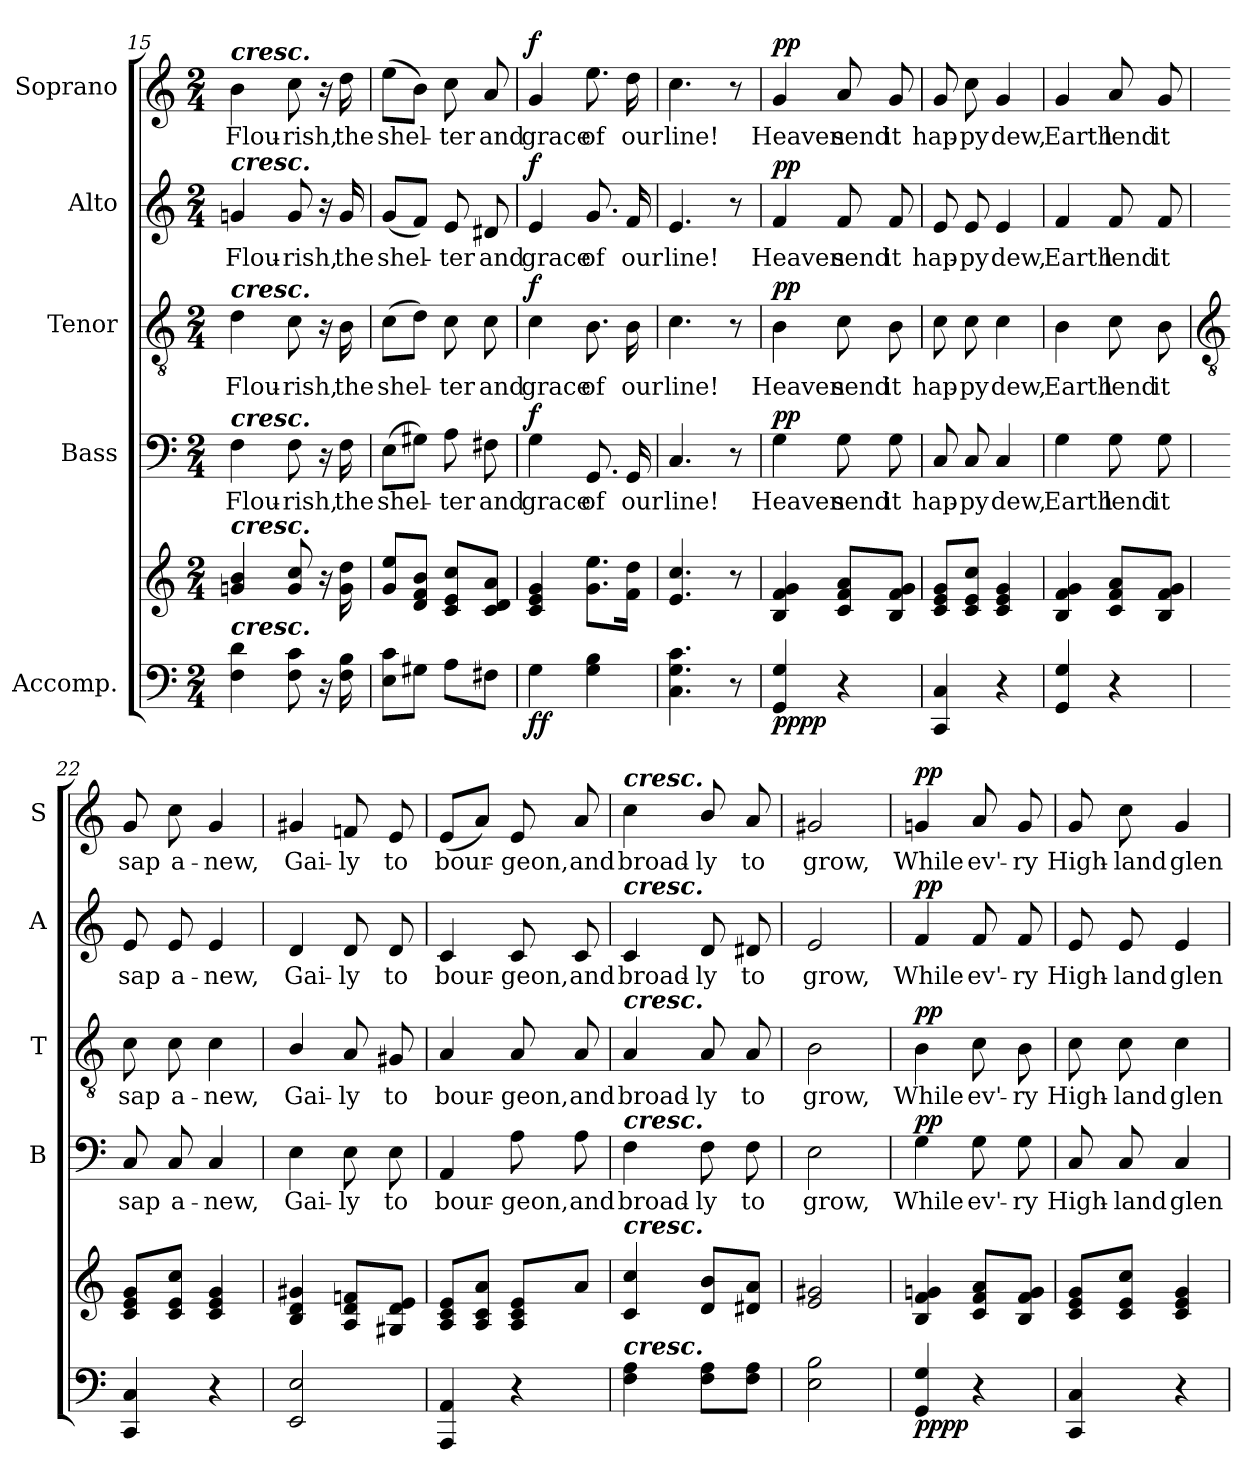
**kern	**kern	**dynam	**kern	**text	**dynam	**kern	**text	**dynam	**kern	**text	**dynam	**kern	**text	**dynam
*part5	*part5	*part5	*part4	*part4	*part4	*part3	*part3	*part3	*part2	*part2	*part2	*part1	*part1	*part1
*staff6	*staff5	*staff5/6	*staff4	*staff4	*staff4	*staff3	*staff3	*staff3	*staff2	*staff2	*staff2	*staff1	*staff1	*staff1
*I"Accomp.	*	*	*I"Bass	*	*	*I"Tenor	*	*	*I"Alto	*	*	*I"Soprano	*	*
*	*	*	*I'B	*	*	*I'T	*	*	*I'A	*	*	*I'S	*	*
!!LO:LB:g=z
*clefF4	*clefG2	*	*clefF4	*	*	*clefGv2	*	*	*clefG2	*	*	*clefG2	*	*
*k[]	*k[]	*	*k[]	*	*	*k[]	*	*	*k[]	*	*	*k[]	*	*
*C:	*C:	*	*C:	*	*	*C:	*	*	*C:	*	*	*C:	*	*
*M2/4	*M2/4	*	*M2/4	*	*	*M2/4	*	*	*M2/4	*	*	*M2/4	*	*
=15	=15	=15	=15	=15	=15	=15	=15	=15	=15	=15	=15	=15	=15	=15
!	!	!	!	!	!	!	!	!	!	!	!	!LO:TX:a:Bi:t=cresc.	!	!
!	!	!	!	!	!	!	!	!	!LO:TX:a:Bi:t=cresc.	!	!	!	!	!
!	!	!	!	!	!	!LO:TX:a:Bi:t=cresc.	!	!	!	!	!	!	!	!
!	!	!	!LO:TX:a:Bi:t=cresc.	!	!	!	!	!	!	!	!	!	!	!
!	!LO:TX:a:Bi:t=cresc.	!	!	!	!	!	!	!	!	!	!	!	!	!
!LO:TX:a:Bi:t=cresc.	!	!	!	!	!	!	!	!	!	!	!	!	!	!
!	!	!	!	!LO:LY:b	!	!	!LO:LY:b	!	!	!LO:LY:b	!	!	!LO:LY:b	!
4F 4d	4gn 4b	.	4F	Flou-	.	4d	Flou-	.	4gn	Flou-	.	4b	Flou-	.
!	!	!	!	!LO:LY:b	!	!	!LO:LY:b	!	!	!LO:LY:b	!	!	!LO:LY:b	!
8F 8c	8g 8cc	.	8F	-rish,	.	8c	-rish,	.	8g	-rish,	.	8cc	-rish,	.
16r	16r	.	16r	.	.	16r	.	.	16r	.	.	16r	.	.
!	!	!	!	!LO:LY:b	!	!	!LO:LY:b	!	!	!LO:LY:b	!	!	!LO:LY:b	!
16F 16B	16g 16dd	.	16F	the	.	16B	the	.	16g	the	.	16dd	the	.
=16	=16	=16	=16	=16	=16	=16	=16	=16	=16	=16	=16	=16	=16	=16
!	!	!	!	!LO:LY:b	!	!	!LO:LY:b	!	!	!LO:LY:b	!	!	!LO:LY:b	!
8E 8cL	8g 8eeL	.	(>8EL	shel-	.	(>8cL	shel-	.	(<8gL	shel-	.	(>8eeL	shel-	.
8G#XJ	8d 8f 8bJ	.	8G#XJ)	.	.	8dJ)	.	.	8fJ)	.	.	8bJ)	.	.
!	!	!	!	!LO:LY:b	!	!	!LO:LY:b	!	!	!LO:LY:b	!	!	!LO:LY:b	!
8AL	8c 8e 8ccL	.	8A	ter	.	8c	ter	.	8e	ter	.	8cc	ter	.
!	!	!	!	!LO:LY:b	!	!	!LO:LY:b	!	!	!LO:LY:b	!	!	!LO:LY:b	!
8F#XJ	8c 8d 8aJ	.	8F#X	and	.	8c	and	.	8d#X	and	.	8a	and	.
=17	=17	=17	=17	=17	=17	=17	=17	=17	=17	=17	=17	=17	=17	=17
!	!	!LO:DY:b=2	!	!LO:LY:b	!	!	!LO:LY:b	!	!	!LO:LY:b	!	!	!LO:LY:b	!
!	!	!LO:DY:n=1:b	!	!	!LO:DY:b	!	!	!LO:DY:b	!	!	!LO:DY:b	!	!	!LO:DY:b
4G	4c 4e 4g	f f	4G	grace	f	4c	grace	f	4e	grace	f	4g	grace	f
!	!	!	!	!LO:LY:b	!	!	!LO:LY:b	!	!	!LO:LY:b	!	!	!LO:LY:b	!
4G 4B	8.g 8.eeL	.	8.GG	of	.	8.B	of	.	8.g	of	.	8.ee	of	.
!	!	!	!	!LO:LY:b	!	!	!LO:LY:b	!	!	!LO:LY:b	!	!	!LO:LY:b	!
.	16f 16ddJ	.	16GG	our	.	16B	our	.	16f	our	.	16dd	our	.
=18	=18	=18	=18	=18	=18	=18	=18	=18	=18	=18	=18	=18	=18	=18
!	!	!	!	!LO:LY:b	!	!	!LO:LY:b	!	!	!LO:LY:b	!	!	!LO:LY:b	!
4.C 4.G 4.c	4.e 4.cc	.	4.C	line!	.	4.c	line!	.	4.e	line!	.	4.cc	line!	.
8r	8r	.	8r	.	.	8r	.	.	8r	.	.	8r	.	.
=19	=19	=19	=19	=19	=19	=19	=19	=19	=19	=19	=19	=19	=19	=19
!	!	!LO:DY:b=2	!	!LO:LY:b	!	!	!LO:LY:b	!	!	!LO:LY:b	!	!	!LO:LY:b	!
!	!	!LO:DY:n=1:b	!	!	!LO:DY:b	!	!	!LO:DY:b	!	!	!LO:DY:b	!	!	!LO:DY:b
4GG 4G	4B 4f 4g	pp pp	4G	Heaven	pp	4B	Heaven	pp	4f	Heaven	pp	4g	Heaven	pp
!	!	!	!	!LO:LY:b	!	!	!LO:LY:b	!	!	!LO:LY:b	!	!	!LO:LY:b	!
4r	8c 8f 8aL	.	8G	send	.	8c	send	.	8f	send	.	8a	send	.
!	!	!	!	!LO:LY:b	!	!	!LO:LY:b	!	!	!LO:LY:b	!	!	!LO:LY:b	!
.	8B 8f 8gJ	.	8G	it	.	8B	it	.	8f	it	.	8g	it	.
=20	=20	=20	=20	=20	=20	=20	=20	=20	=20	=20	=20	=20	=20	=20
!	!	!	!	!LO:LY:b	!	!	!LO:LY:b	!	!	!LO:LY:b	!	!	!LO:LY:b	!
4CC 4C	8c 8e 8gL	.	8C	hap-	.	8c	hap-	.	8e	hap-	.	8g	hap-	.
!	!	!	!	!LO:LY:b	!	!	!LO:LY:b	!	!	!LO:LY:b	!	!	!LO:LY:b	!
.	8c 8e 8ccJ	.	8C	-py	.	8c	-py	.	8e	-py	.	8cc	-py	.
!	!	!	!	!LO:LY:b	!	!	!LO:LY:b	!	!	!LO:LY:b	!	!	!LO:LY:b	!
4r	4c 4e 4g	.	4C	dew,	.	4c	dew,	.	4e	dew,	.	4g	dew,	.
=21	=21	=21	=21	=21	=21	=21	=21	=21	=21	=21	=21	=21	=21	=21
!	!	!	!	!LO:LY:b	!	!	!LO:LY:b	!	!	!LO:LY:b	!	!	!LO:LY:b	!
4GG 4G	4B 4f 4g	.	4G	Earth	.	4B	Earth	.	4f	Earth	.	4g	Earth	.
!	!	!	!	!LO:LY:b	!	!	!LO:LY:b	!	!	!LO:LY:b	!	!	!LO:LY:b	!
4r	8c 8f 8aL	.	8G	lend	.	8c	lend	.	8f	lend	.	8a	lend	.
!	!	!	!	!LO:LY:b	!	!	!LO:LY:b	!	!	!LO:LY:b	!	!	!LO:LY:b	!
.	8B 8f 8gJ	.	8G	it	.	8B	it	.	8f	it	.	8g	it	.
!!LO:LB:g=z
=22	=22	=22	=22	=22	=22	=22	=22	=22	=22	=22	=22	=22	=22	=22
*	*	*	*	*	*	*clefGv2	*	*	*	*	*	*	*	*
!	!	!	!	!LO:LY:b	!	!	!LO:LY:b	!	!	!LO:LY:b	!	!	!LO:LY:b	!
4CC 4C	8c 8e 8gL	.	8C	sap	.	8c	sap	.	8e	sap	.	8g	sap	.
!	!	!	!	!LO:LY:b	!	!	!LO:LY:b	!	!	!LO:LY:b	!	!	!LO:LY:b	!
.	8c 8e 8ccJ	.	8C	a-	.	8c	a-	.	8e	a-	.	8cc	a-	.
!	!	!	!	!LO:LY:b	!	!	!LO:LY:b	!	!	!LO:LY:b	!	!	!LO:LY:b	!
4r	4c 4e 4g	.	4C	-new,	.	4c	-new,	.	4e	-new,	.	4g	-new,	.
=23	=23	=23	=23	=23	=23	=23	=23	=23	=23	=23	=23	=23	=23	=23
!	!	!	!	!LO:LY:b	!	!	!LO:LY:b	!	!	!LO:LY:b	!	!	!LO:LY:b	!
2EE 2E	4B 4d 4g#X	.	4E	Gai-	.	4B/	Gai-	.	4d	Gai-	.	4g#X	Gai-	.
!	!	!	!	!LO:LY:b	!	!	!LO:LY:b	!	!	!LO:LY:b	!	!	!LO:LY:b	!
.	8A 8d 8fnL	.	8E	-ly	.	8A	-ly	.	8d	-ly	.	8fn	-ly	.
!	!	!	!	!LO:LY:b	!	!	!LO:LY:b	!	!	!LO:LY:b	!	!	!LO:LY:b	!
.	8G#X 8d 8eJ	.	8E	to	.	8G#X	to	.	8d	to	.	8e	to	.
=24	=24	=24	=24	=24	=24	=24	=24	=24	=24	=24	=24	=24	=24	=24
!	!	!	!	!LO:LY:b	!	!	!LO:LY:b	!	!	!LO:LY:b	!	!	!LO:LY:b	!
4AAA 4AA	8A 8c 8eL	.	4AA	bour-	.	4A	bour-	.	4c	bour-	.	(<8eL	bour-	.
.	8A 8c 8aJ	.	.	.	.	.	.	.	.	.	.	8aJ)	.	.
!	!	!	!	!LO:LY:b	!	!	!LO:LY:b	!	!	!LO:LY:b	!	!	!LO:LY:b	!
4r	8A 8c 8eL	.	8A	-geon,	.	8A	-geon,	.	8c	-geon,	.	8e	geon,	.
!	!	!	!	!LO:LY:b	!	!	!LO:LY:b	!	!	!LO:LY:b	!	!	!LO:LY:b	!
.	8aJ	.	8A	and	.	8A	and	.	8c	and	.	8a	and	.
=25	=25	=25	=25	=25	=25	=25	=25	=25	=25	=25	=25	=25	=25	=25
!	!	!	!	!	!	!	!	!	!	!	!	!LO:TX:a:Bi:t=cresc.	!	!
!	!	!	!	!	!	!	!	!	!LO:TX:a:Bi:t=cresc.	!	!	!	!	!
!	!	!	!	!	!	!LO:TX:a:Bi:t=cresc.	!	!	!	!	!	!	!	!
!	!	!	!LO:TX:a:Bi:t=cresc.	!	!	!	!	!	!	!	!	!	!	!
!	!LO:TX:a:Bi:t=cresc.	!	!	!	!	!	!	!	!	!	!	!	!	!
!LO:TX:a:Bi:t=cresc.	!	!	!	!	!	!	!	!	!	!	!	!	!	!
!	!	!	!	!LO:LY:b	!	!	!LO:LY:b	!	!	!LO:LY:b	!	!	!LO:LY:b	!
4F 4A	4c 4cc	.	4F	broad-	.	4A	broad-	.	4c	broad-	.	4cc	broad-	.
!	!	!	!	!LO:LY:b	!	!	!LO:LY:b	!	!	!LO:LY:b	!	!	!LO:LY:b	!
8F 8AL	8d 8bL	.	8F	-ly	.	8A	-ly	.	8d	-ly	.	8b/	-ly	.
!	!	!	!	!LO:LY:b	!	!	!LO:LY:b	!	!	!LO:LY:b	!	!	!LO:LY:b	!
8F 8AJ	8d#X 8aJ	.	8F	to	.	8A	to	.	8d#X	to	.	8a	to	.
=26	=26	=26	=26	=26	=26	=26	=26	=26	=26	=26	=26	=26	=26	=26
!	!	!	!	!LO:LY:b	!	!	!LO:LY:b	!	!	!LO:LY:b	!	!	!LO:LY:b	!
2E 2B	2e 2g#X	.	2E	grow,	.	2B	grow,	.	2e	grow,	.	2g#X	grow,	.
=27	=27	=27	=27	=27	=27	=27	=27	=27	=27	=27	=27	=27	=27	=27
!	!	!LO:DY:b=2	!	!LO:LY:b	!	!	!LO:LY:b	!	!	!LO:LY:b	!	!	!LO:LY:b	!
!	!	!LO:DY:n=1:b	!	!	!LO:DY:b	!	!	!LO:DY:b	!	!	!LO:DY:b	!	!	!LO:DY:b
4GG 4G	4B 4f 4gn	pp pp	4G	While	pp	4B	While	pp	4f	While	pp	4gn	While	pp
!	!	!	!	!LO:LY:b	!	!	!LO:LY:b	!	!	!LO:LY:b	!	!	!LO:LY:b	!
4r	8c 8f 8aL	.	8G	ev'-	.	8c	ev'-	.	8f	ev'-	.	8a	ev'-	.
!	!	!	!	!LO:LY:b	!	!	!LO:LY:b	!	!	!LO:LY:b	!	!	!LO:LY:b	!
.	8B 8f 8gJ	.	8G	-ry	.	8B	-ry	.	8f	-ry	.	8g	-ry	.
=28	=28	=28	=28	=28	=28	=28	=28	=28	=28	=28	=28	=28	=28	=28
!	!	!	!	!LO:LY:b	!	!	!LO:LY:b	!	!	!LO:LY:b	!	!	!LO:LY:b	!
4CC 4C	8c 8e 8gL	.	8C	High-	.	8c	High-	.	8e	High-	.	8g	High-	.
!	!	!	!	!LO:LY:b	!	!	!LO:LY:b	!	!	!LO:LY:b	!	!	!LO:LY:b	!
.	8c 8e 8ccJ	.	8C	-land	.	8c	-land	.	8e	-land	.	8cc	-land	.
!	!	!	!	!LO:LY:b	!	!	!LO:LY:b	!	!	!LO:LY:b	!	!	!LO:LY:b	!
4r	4c 4e 4g	.	4C	glen	.	4c	glen	.	4e	glen	.	4g	glen	.
=	=	=	=	=	=	=	=	=	=	=	=	=	=	=
*-	*-	*-	*-	*-	*-	*-	*-	*-	*-	*-	*-	*-	*-	*-
